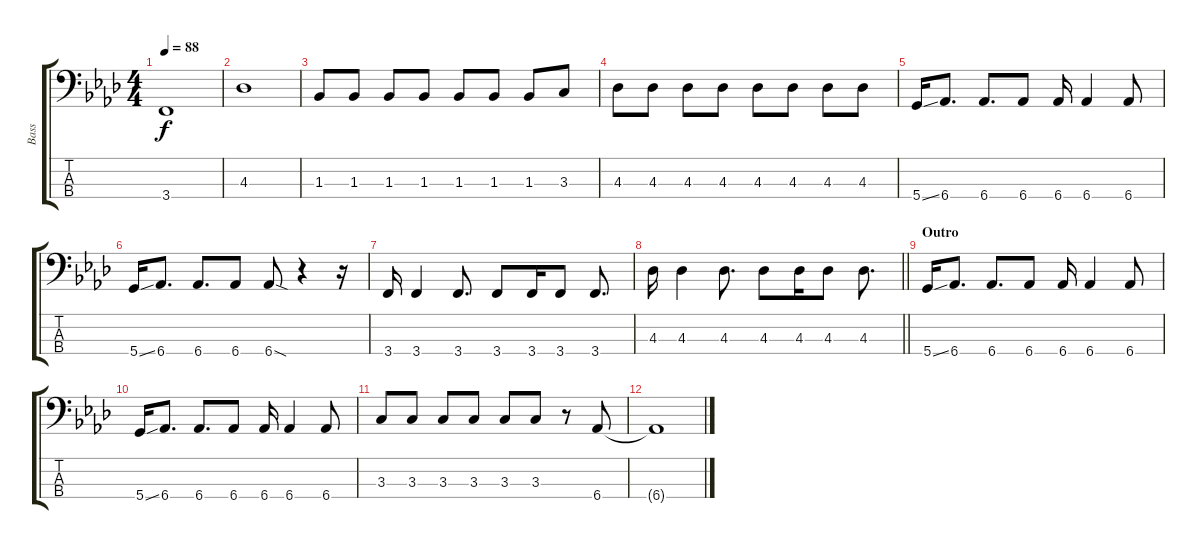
\track ("Bass" "Bass") {instrument electricbassfinger}
\staff {score tabs}
\tuning (G2 D2 A1 D1) {hide}
\ts (4 4)
\tempo 88
\clef f4
\ks ab
3.4.1{dy f} |
4.3.1 |
1.3.8 1.3.8 1.3.8 1.3.8 1.3.8 1.3.8 1.3.8 3.3.8 |
4.3.8 4.3.8 4.3.8 4.3.8 4.3.8 4.3.8 4.3.8 4.3.8 |
5.4{ss}.16 6.4.8{d} 6.4.8{d} 6.4.8 6.4.16 6.4.4 6.4.8 |
5.4{ss}.16 6.4.8{d} 6.4.8{d} 6.4.8 6.4{sod}.8 r.4 r.16 |
3.4.16 3.4.4 3.4.8{d} 3.4.8 3.4.16 3.4.8 3.4.8{d} |
\barLineRight lightlight
4.3.16 4.3.4 4.3.8{d} 4.3.8 4.3.16 4.3.8 4.3.8{d} |
\section ("" "Outro")
5.4{ss}.16 6.4.8{d} 6.4.8{d} 6.4.8 6.4.16 6.4.4 6.4.8 |
5.4{ss}.16 6.4.8{d} 6.4.8{d} 6.4.8 6.4.16 6.4.4 6.4.8 |
3.3.8 3.3.8 3.3.8 3.3.8 3.3.8 3.3.8 r.8 6.4.8 |
6.4{t}.1
